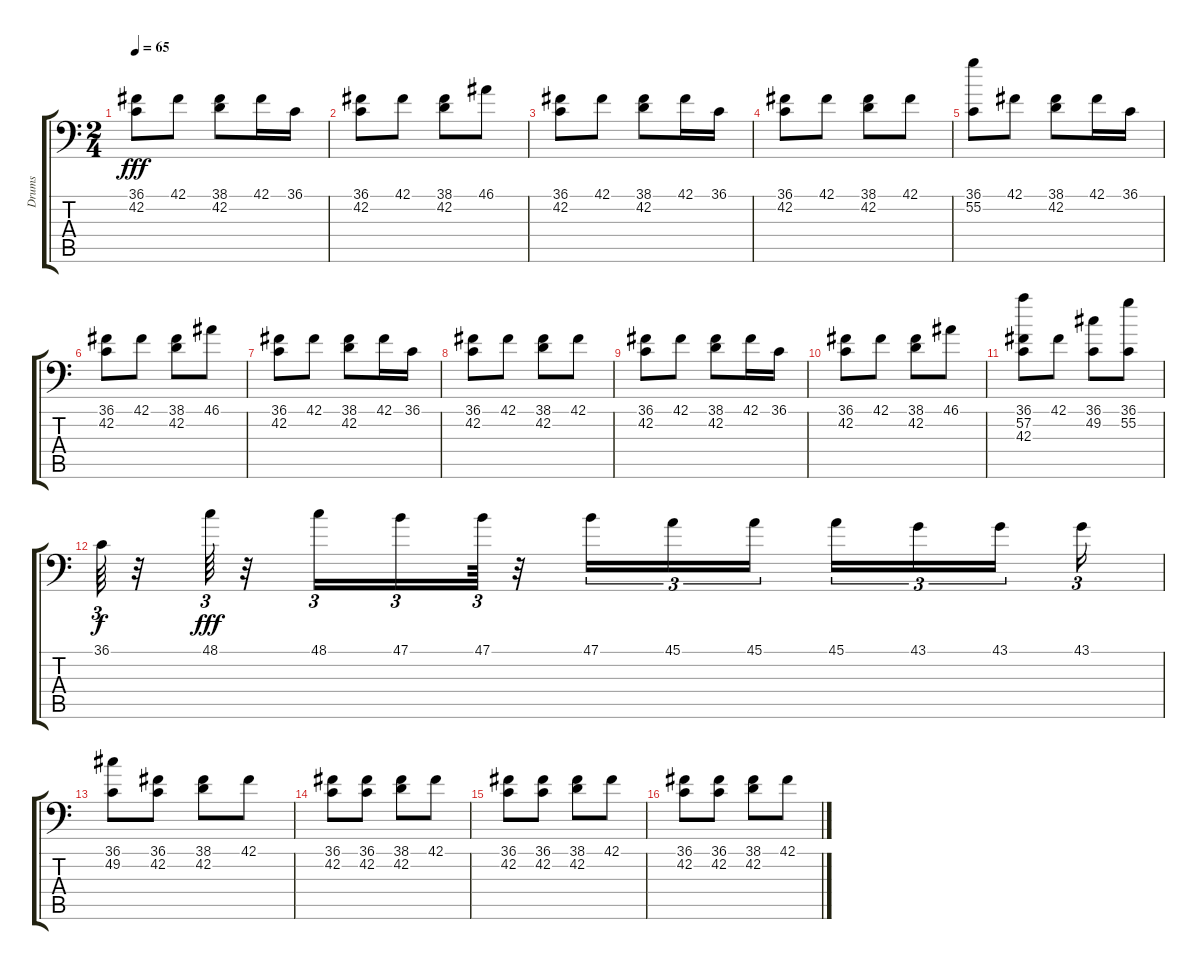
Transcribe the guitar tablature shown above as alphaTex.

\track ("Drums" "Drums") {instrument acousticgrandpiano}
\staff {score tabs}
\tuning (C-1 C-1 C-1 C-1 C-1 C-1) {hide}
\ts (2 4)
\tempo 65
\clef f4
\ks c
(36.1 42.2).8{dy fff} 42.1.8 (38.1 42.2).8 42.1.16 36.1.16 |
(36.1 42.2).8 42.1.8 (38.1 42.2).8 46.1.8 |
(36.1 42.2).8 42.1.8 (38.1 42.2).8 42.1.16 36.1.16 |
(36.1 42.2).8 42.1.8 (38.1 42.2).8 42.1.8 |
(36.1 55.2).8 42.1.8 (38.1 42.2).8 42.1.16 36.1.16 |
(36.1 42.2).8 42.1.8 (38.1 42.2).8 46.1.8 |
(36.1 42.2).8 42.1.8 (38.1 42.2).8 42.1.16 36.1.16 |
(36.1 42.2).8 42.1.8 (38.1 42.2).8 42.1.8 |
(36.1 42.2).8 42.1.8 (38.1 42.2).8 42.1.16 36.1.16 |
(36.1 42.2).8 42.1.8 (38.1 42.2).8 46.1.8 |
(36.1 57.2 42.3).8 42.1.8 (36.1 49.2).8 (36.1 55.2).8 |
36.1.64{tu (3 2) dy f} r.32 48.1.64{tu (3 2) dy fff} r.32 48.1.16{tu (3 2)} 47.1.16{tu (3 2)} 47.1.64{tu (3 2)} r.32 47.1.16{tu (3 2)} 45.1.16{tu (3 2)} 45.1.16{tu (3 2)} 45.1.16{tu (3 2)} 43.1.16{tu (3 2)} 43.1.16{tu (3 2)} 43.1.16{tu (3 2)} |
(36.1 49.2).8 (36.1 42.2).8 (38.1 42.2).8 42.1.8 |
(36.1 42.2).8 (36.1 42.2).8 (38.1 42.2).8 42.1.8 |
(36.1 42.2).8 (36.1 42.2).8 (38.1 42.2).8 42.1.8 |
(36.1 42.2).8 (36.1 42.2).8 (38.1 42.2).8 42.1.8
